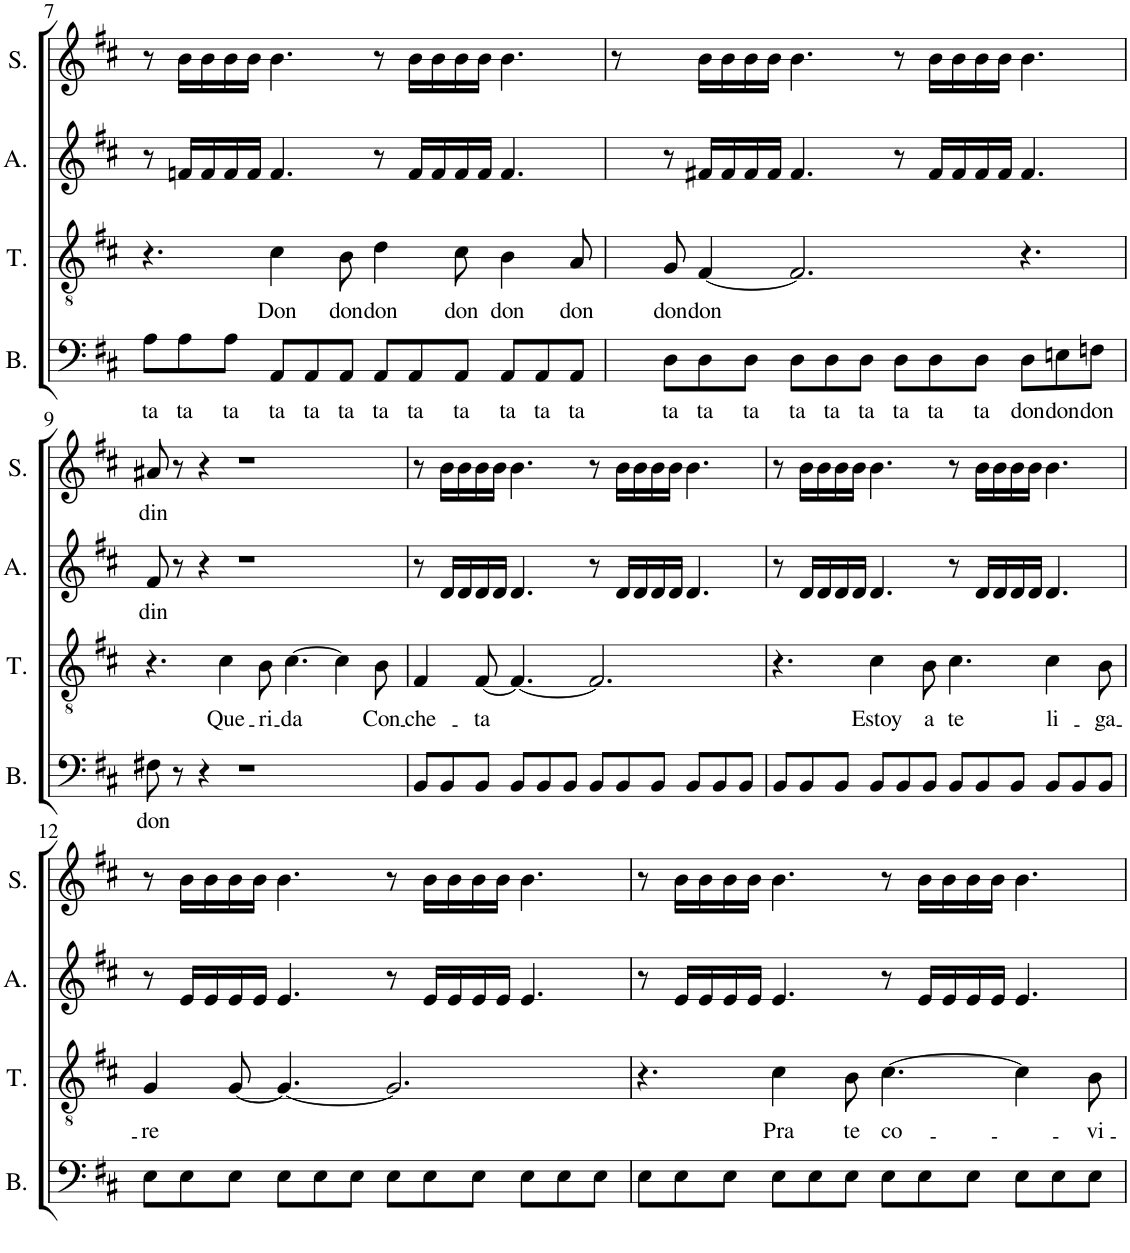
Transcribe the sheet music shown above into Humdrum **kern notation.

**kern	**text	**kern	**text	**kern	**text	**kern	**text
*part4	*part4	*part3	*part3	*part2	*part2	*part1	*part1
*staff4	*staff4	*staff3	*staff3	*staff2	*staff2	*staff1	*staff1
*I"Bass	*	*I"Tenor	*	*I"Alto	*	*I"Soprano	*
*I'B.	*	*I'T.	*	*I'A.	*	*I'S.	*
!!LO:PB:g=z
*clefF4	*	*clefGv2	*	*clefG2	*	*clefG2	*
*k[f#c#]	*	*k[f#c#]	*	*k[f#c#]	*	*k[f#c#]	*
*M12/8	*	*M12/8	*	*M12/8	*	*M12/8	*
=7	=7	=7	=7	=7	=7	=7	=7
!	!LO:LY:b	!	!	!	!	!	!
8A\L	ta	4.r	.	8r	.	8r	.
!	!LO:LY:b	!	!	!	!	!	!
8A\	ta	.	.	16fn/LL	.	16b\LL	.
.	.	.	.	16f/	.	16b\	.
!	!LO:LY:b	!	!	!	!	!	!
8A\J	ta	.	.	16f/	.	16b\	.
.	.	.	.	16f/JJ	.	16b\JJ	.
!	!LO:LY:b	!	!LO:LY:b	!	!	!	!
8AA/L	ta	4c#\	Don	4.f/	.	4.b\	.
!	!LO:LY:b	!	!	!	!	!	!
8AA/	ta	.	.	.	.	.	.
!	!LO:LY:b	!	!LO:LY:b	!	!	!	!
8AA/J	ta	8B\	don	.	.	.	.
!	!LO:LY:b	!	!LO:LY:b	!	!	!	!
8AA/L	ta	4d\	don	8r	.	8r	.
!	!LO:LY:b	!	!	!	!	!	!
8AA/	ta	.	.	16f/LL	.	16b\LL	.
.	.	.	.	16f/	.	16b\	.
!	!LO:LY:b	!	!LO:LY:b	!	!	!	!
8AA/J	ta	8c#\	don	16f/	.	16b\	.
.	.	.	.	16f/JJ	.	16b\JJ	.
!	!LO:LY:b	!	!LO:LY:b	!	!	!	!
8AA/L	ta	4B\	don	4.f/	.	4.b\	.
!	!LO:LY:b	!	!	!	!	!	!
8AA/	ta	.	.	.	.	.	.
!	!LO:LY:b	!	!LO:LY:b	!	!	!	!
8AA/J	ta	8A/	don	.	.	.	.
=8	=8	=8	=8	=8	=8	=8	=8
!	!LO:LY:b	!	!LO:LY:b	!	!	!	!
8D\L	ta	8G/	don	8r	.	8r	.
!	!LO:LY:b	!	!LO:LY:b	!	!	!	!
8D\	ta	[4F#/	don	16f#X/LL	.	16b\LL	.
.	.	.	.	16f#/	.	16b\	.
!	!LO:LY:b	!	!	!	!	!	!
8D\J	ta	.	.	16f#/	.	16b\	.
.	.	.	.	16f#/JJ	.	16b\JJ	.
!	!LO:LY:b	!	!	!	!	!	!
8D\L	ta	2.F#/]	.	4.f#/	.	4.b\	.
!	!LO:LY:b	!	!	!	!	!	!
8D\	ta	.	.	.	.	.	.
!	!LO:LY:b	!	!	!	!	!	!
8D\J	ta	.	.	.	.	.	.
!	!LO:LY:b	!	!	!	!	!	!
8D\L	ta	.	.	8r	.	8r	.
!	!LO:LY:b	!	!	!	!	!	!
8D\	ta	.	.	16f#/LL	.	16b\LL	.
.	.	.	.	16f#/	.	16b\	.
!	!LO:LY:b	!	!	!	!	!	!
8D\J	ta	.	.	16f#/	.	16b\	.
.	.	.	.	16f#/JJ	.	16b\JJ	.
!	!LO:LY:b	!	!	!	!	!	!
8D\L	don	4.r	.	4.f#/	.	4.b\	.
!	!LO:LY:b	!	!	!	!	!	!
8En\	don	.	.	.	.	.	.
!	!LO:LY:b	!	!	!	!	!	!
8Fn\J	don	.	.	.	.	.	.
!!LO:LB:g=z
=9	=9	=9	=9	=9	=9	=9	=9
!	!LO:LY:b	!	!	!	!LO:LY:b	!	!LO:LY:b
8F#X\	don	4.r	.	8f#/	din	8a#X/	din
8r	.	.	.	8r	.	8r	.
4r	.	.	.	4r	.	4r	.
!	!	!	!LO:LY:b	!	!	!	!
.	.	4c#\	Que-	.	.	.	.
1r	.	.	.	1r	.	1r	.
!	!	!	!LO:LY:b	!	!	!	!
.	.	8B\	-ri-	.	.	.	.
!	!	!	!LO:LY:b	!	!	!	!
.	.	[4.c#\	-da	.	.	.	.
.	.	4c#\]	.	.	.	.	.
!	!	!	!LO:LY:b	!	!	!	!
.	.	8B\	Con-	.	.	.	.
=10	=10	=10	=10	=10	=10	=10	=10
!	!	!	!LO:LY:b	!	!	!	!
8BB/L	.	4F#/	-che-	8r	.	8r	.
8BB/	.	.	.	16d/LL	.	16b\LL	.
.	.	.	.	16d/	.	16b\	.
!	!	!	!LO:LY:b	!	!	!	!
8BB/J	.	[8F#/	-ta	16d/	.	16b\	.
.	.	.	.	16d/JJ	.	16b\JJ	.
8BB/L	.	4.F#/_	.	4.d/	.	4.b\	.
8BB/	.	.	.	.	.	.	.
8BB/J	.	.	.	.	.	.	.
8BB/L	.	2.F#/]	.	8r	.	8r	.
8BB/	.	.	.	16d/LL	.	16b\LL	.
.	.	.	.	16d/	.	16b\	.
8BB/J	.	.	.	16d/	.	16b\	.
.	.	.	.	16d/JJ	.	16b\JJ	.
8BB/L	.	.	.	4.d/	.	4.b\	.
8BB/	.	.	.	.	.	.	.
8BB/J	.	.	.	.	.	.	.
=11	=11	=11	=11	=11	=11	=11	=11
8BB/L	.	4.r	.	8r	.	8r	.
8BB/	.	.	.	16d/LL	.	16b\LL	.
.	.	.	.	16d/	.	16b\	.
8BB/J	.	.	.	16d/	.	16b\	.
.	.	.	.	16d/JJ	.	16b\JJ	.
!	!	!	!LO:LY:b	!	!	!	!
8BB/L	.	4c#\	Estoy	4.d/	.	4.b\	.
8BB/	.	.	.	.	.	.	.
!	!	!	!LO:LY:b	!	!	!	!
8BB/J	.	8B\	a	.	.	.	.
!	!	!	!LO:LY:b	!	!	!	!
8BB/L	.	4.c#\	te	8r	.	8r	.
8BB/	.	.	.	16d/LL	.	16b\LL	.
.	.	.	.	16d/	.	16b\	.
8BB/J	.	.	.	16d/	.	16b\	.
.	.	.	.	16d/JJ	.	16b\JJ	.
!	!	!	!LO:LY:b	!	!	!	!
8BB/L	.	4c#\	li-	4.d/	.	4.b\	.
8BB/	.	.	.	.	.	.	.
!	!	!	!LO:LY:b	!	!	!	!
8BB/J	.	8B\	-ga-	.	.	.	.
!!LO:LB:g=z
=12	=12	=12	=12	=12	=12	=12	=12
!	!	!	!LO:LY:b	!	!	!	!
8E\L	.	4G/	-re	8r	.	8r	.
8E\	.	.	.	16e/LL	.	16b\LL	.
.	.	.	.	16e/	.	16b\	.
8E\J	.	[8G/	.	16e/	.	16b\	.
.	.	.	.	16e/JJ	.	16b\JJ	.
8E\L	.	4.G/_	.	4.e/	.	4.b\	.
8E\	.	.	.	.	.	.	.
8E\J	.	.	.	.	.	.	.
8E\L	.	2.G/]	.	8r	.	8r	.
8E\	.	.	.	16e/LL	.	16b\LL	.
.	.	.	.	16e/	.	16b\	.
8E\J	.	.	.	16e/	.	16b\	.
.	.	.	.	16e/JJ	.	16b\JJ	.
8E\L	.	.	.	4.e/	.	4.b\	.
8E\	.	.	.	.	.	.	.
8E\J	.	.	.	.	.	.	.
=13	=13	=13	=13	=13	=13	=13	=13
8E\L	.	4.r	.	8r	.	8r	.
8E\	.	.	.	16e/LL	.	16b\LL	.
.	.	.	.	16e/	.	16b\	.
8E\J	.	.	.	16e/	.	16b\	.
.	.	.	.	16e/JJ	.	16b\JJ	.
!	!	!	!LO:LY:b	!	!	!	!
8E\L	.	4c#\	Pra	4.e/	.	4.b\	.
8E\	.	.	.	.	.	.	.
!	!	!	!LO:LY:b	!	!	!	!
8E\J	.	8B\	te	.	.	.	.
!	!	!	!LO:LY:b	!	!	!	!
8E\L	.	[4.c#\	co-	8r	.	8r	.
8E\	.	.	.	16e/LL	.	16b\LL	.
.	.	.	.	16e/	.	16b\	.
8E\J	.	.	.	16e/	.	16b\	.
.	.	.	.	16e/JJ	.	16b\JJ	.
8E\L	.	4c#\]	.	4.e/	.	4.b\	.
8E\	.	.	.	.	.	.	.
!	!	!	!LO:LY:b	!	!	!	!
8E\J	.	8B\	-vi-	.	.	.	.
=	=	=	=	=	=	=	=
*-	*-	*-	*-	*-	*-	*-	*-
